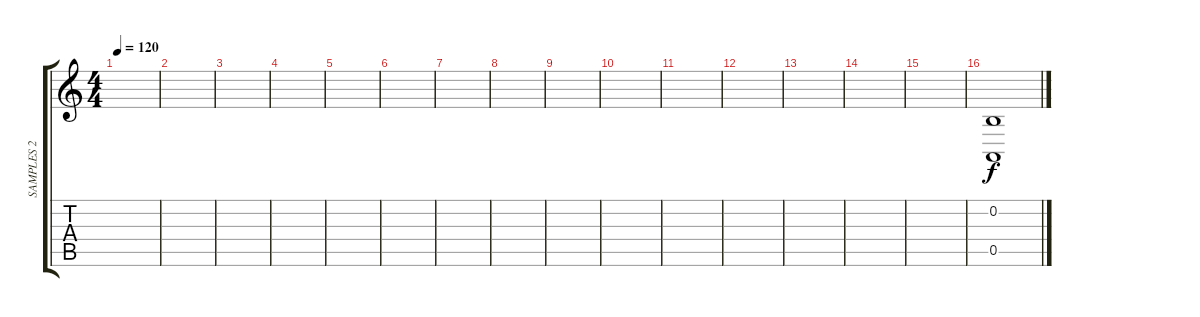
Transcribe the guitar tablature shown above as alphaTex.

\track ("SAMPLES 2" "SAMPLES 2") {instrument pad4choir}
\staff {score tabs}
\tuning (E4 B3 G3 D3 A2 E2) {hide}
\ts (4 4)
\tempo 120
\clef g2
\ks c
|
|
|
|
|
|
|
|
|
|
|
|
|
|
|
(0.2 0.5).1
